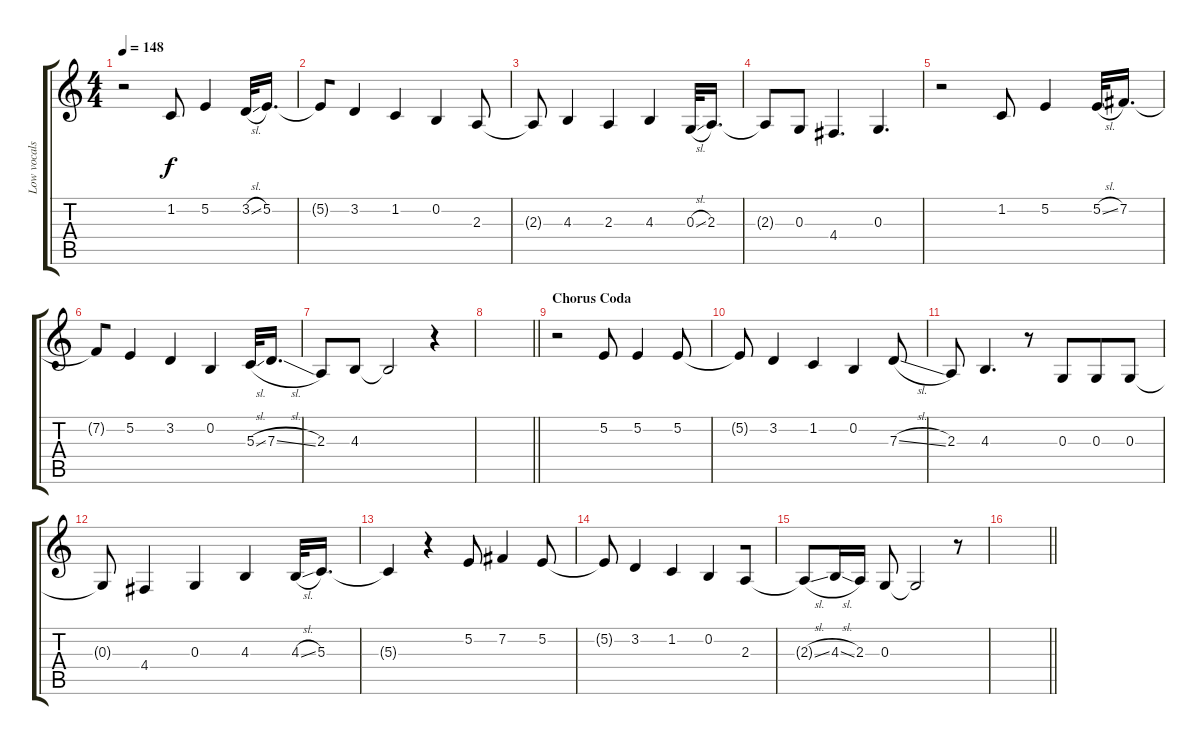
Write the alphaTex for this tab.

\track ("Low vocals" "Low vocals") {instrument flute}
\staff {score tabs}
\tuning (E4 B3 G3 D3 A2 E2) {hide}
\ts (4 4)
\tempo 148
\clef g2
\ks c
r.2{dy f beam merge} 1.2.8 5.2.4 3.2{sl}.32 5.2.16{d} |
5.2{t}.8{beam merge} 3.2.4 1.2.4 0.2.4 2.3.8 |
2.3{t}.8 4.3.4 2.3.4{beam merge} 4.3.4 0.3{sl}.32 2.3.16{d} |
2.3{t}.8 0.3.8 4.4.4{d} 0.3.4{d} |
r.2{beam merge} 1.2.8 5.2.4 5.2{sl}.32 7.2.16{d} |
7.2{t}.8{beam merge} 5.2.4 3.2.4 0.2.4{beam merge} 5.3{sl}.32{beam merge} 7.3{sl}.16{d} |
2.3.8 4.3.8 4.3{t}.2{beam merge} r.4 |
\barLineRight lightlight
|
\section ("" "Chorus Coda")
r.2 5.2.8 5.2.4 5.2.8 |
5.2{t}.8 3.2.4 1.2.4 0.2.4 7.3{sl}.8 |
2.3.8 4.3.4{d} r.8 0.3.8{beam merge} 0.3.8 0.3.8 |
0.3{t}.8 4.4.4 0.3.4 4.3.4 4.3{sl}.32{beam merge} 5.3.16{d} |
5.3{t}.4 r.4{beam merge} 5.2.8 7.2.4 5.2.8 |
5.2{t}.8 3.2.4{beam merge} 1.2.4 0.2.4{beam merge} 2.3.8 |
2.3{sl t}.8 4.3{sl}.16 2.3.16 0.3.8 0.3{t}.2 r.8 |
\barLineRight lightlight
